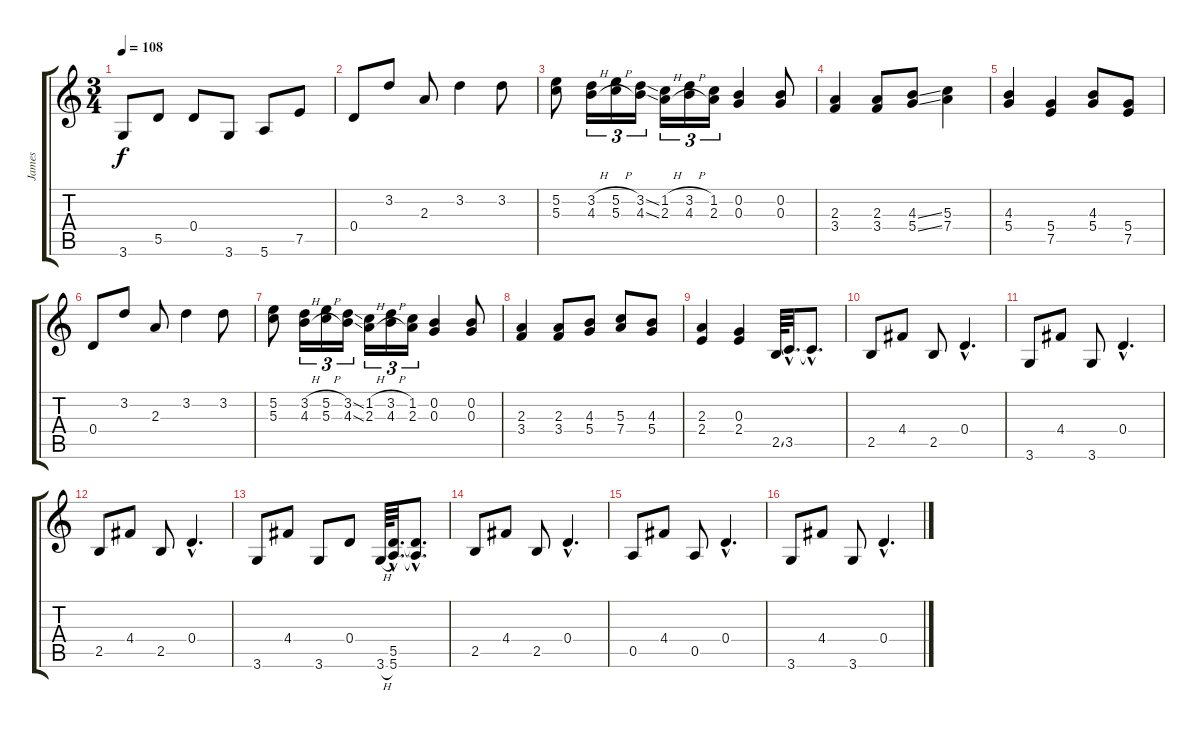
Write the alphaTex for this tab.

\track ("James" "James") {instrument electricguitarclean}
\staff {score tabs}
\tuning (E4 B3 G3 D3 A2 E2) {hide}
\ts (3 4)
\tempo 108
\clef g2
\ks c
3.6.8{dy f} 5.5.8 0.4.8 3.6.8 5.6.8 7.5.8 |
0.4.8 3.2.8 2.3.8 3.2.4 3.2.8 |
(5.2 5.3).8 (3.2{h} 4.3{h}).16{tu (3 2)} (5.2{h} 5.3{h}).16{tu (3 2)} (3.2{ss} 4.3{ss}).16{tu (3 2)} (1.2{h} 2.3{h}).16{tu (3 2)} (3.2{h} 4.3{h}).16{tu (3 2)} (1.2 2.3).16{tu (3 2)} (0.2 0.3).4 (0.2 0.3).8 |
(2.3 3.4).4 (2.3 3.4).8 (4.3{ss} 5.4{ss}).8 (5.3 7.4).4 |
(4.3 5.4).4 (5.4 7.5).4 (4.3 5.4).8 (5.4 7.5).8 |
0.4.8 3.2.8 2.3.8 3.2.4 3.2.8 |
(5.2 5.3).8 (3.2{h} 4.3{h}).16{tu (3 2)} (5.2{h} 5.3{h}).16{tu (3 2)} (3.2{ss} 4.3{ss}).16{tu (3 2)} (1.2{h} 2.3{h}).16{tu (3 2)} (3.2{h} 4.3{h}).16{tu (3 2)} (1.2 2.3).16{tu (3 2)} (0.2 0.3).4 (0.2 0.3).8 |
(2.3 3.4).4 (2.3 3.4).8 (4.3 5.4).8 (5.3 7.4).8 (4.3 5.4).8 |
(2.3 2.4).4 (0.3 2.4).4 2.5{ss}.64 3.5{hac}.32{d} 3.5{hac t}.8{d} |
2.5.8 4.4.8 2.5.8 0.4{hac}.4{d} |
3.6.8 4.4.8 3.6.8 0.4{hac}.4{d} |
2.5.8 4.4.8 2.5.8 0.4{hac}.4{d} |
3.6.8 4.4.8 3.6.8 0.4.8 3.6{h}.64 (5.5{hac} 5.6{hac}).32{d} (5.5{hac t} 5.6{hac t}).8{d} |
2.5.8 4.4.8 2.5.8 0.4{hac}.4{d} |
0.5.8 4.4.8 0.5.8 0.4{hac}.4{d} |
3.6.8 4.4.8 3.6.8 0.4{hac}.4{d}
